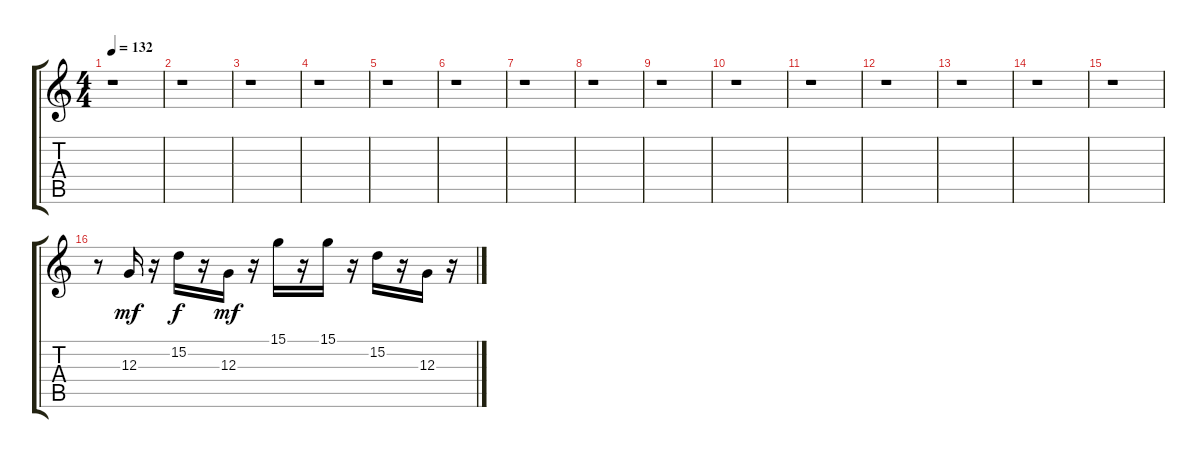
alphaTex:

\track "" {instrument marimba}
\staff {score tabs}
\tuning (E4 B3 G3 D3 A2 E2) {hide}
\ts (4 4)
\tempo 132
\clef g2
\ks c
r.1{dy mf} |
r.1 |
r.1 |
r.1 |
r.1 |
r.1 |
r.1 |
r.1 |
r.1 |
r.1 |
r.1 |
r.1 |
r.1 |
r.1 |
r.1 |
r.8 12.3.16 r.16 15.2.16{dy f} r.16 12.3.16{dy mf} r.16 15.1.16 r.16 15.1.16 r.16 15.2.16 r.16 12.3.16 r.16
